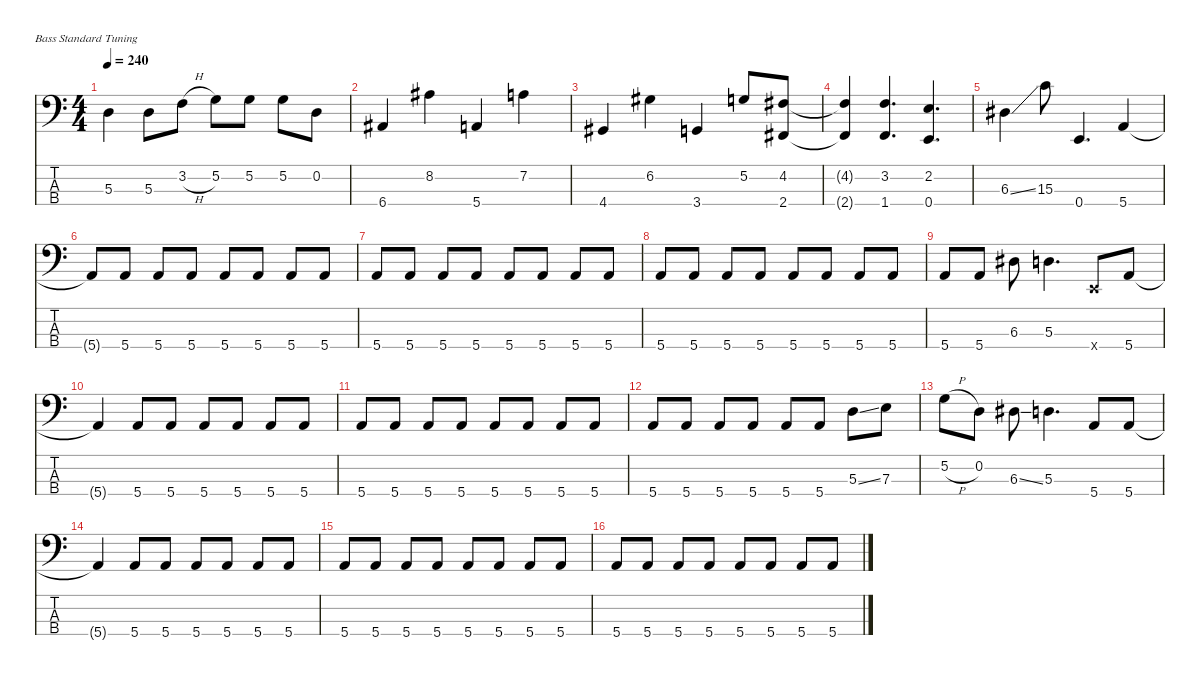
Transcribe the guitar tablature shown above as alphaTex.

\defaultSystemsLayout 4
\hideDynamics
\bracketExtendMode nobrackets
\singleTrackTrackNamePolicy hidden
\multiTrackTrackNamePolicy hidden
\otherSystemsTrackNameOrientation horizontal
\track ("Bass" "el.bs.") {instrument electricbassfinger}
\staff {score tabs}
\tuning (G2 D2 A1 E1)
\ts (4 4)
\tempo 240
\clef f4
\ks c
5.3.4{dy f} 5.3.8 3.2{h}.8 5.2.8 5.2.8 5.2.8 0.2.8 |
6.4{acc #}.4 8.2{acc #}.4 5.4.4 7.2.4 |
4.4{acc #}.4 6.2{acc #}.4 3.4.4 5.2.8 (4.2{acc #} 2.4{acc #}).8 |
(4.2{t acc #} 2.4{t acc #}).4 (3.2 1.4).4{d} (2.2 0.4).4{d} |
6.3{ss acc #}.4 15.3.8 0.4.4{d} 5.4.4 |
5.4{t}.8 5.4.8 5.4.8 5.4.8 5.4.8 5.4.8 5.4.8 5.4.8 |
5.4.8 5.4.8 5.4.8 5.4.8 5.4.8 5.4.8 5.4.8 5.4.8 |
5.4.8 5.4.8 5.4.8 5.4.8 5.4.8 5.4.8 5.4.8 5.4.8 |
5.4.8 5.4.8 6.3{acc #}.8 5.3.4{d} 0.4{x}.8 5.4.8 |
5.4{t}.4 5.4.8 5.4.8 5.4.8 5.4.8 5.4.8 5.4.8 |
5.4.8 5.4.8 5.4.8 5.4.8 5.4.8 5.4.8 5.4.8 5.4.8 |
5.4.8 5.4.8 5.4.8 5.4.8 5.4.8 5.4.8 5.3{ss}.8 7.3.8 |
5.2{h}.8 0.2.8 6.3{ss acc #}.8 5.3.4{d} 5.4.8 5.4.8 |
5.4{t}.4 5.4.8 5.4.8 5.4.8 5.4.8 5.4.8 5.4.8 |
5.4.8 5.4.8 5.4.8 5.4.8 5.4.8 5.4.8 5.4.8 5.4.8 |
5.4.8 5.4.8 5.4.8 5.4.8 5.4.8 5.4.8 5.4.8 5.4.8
